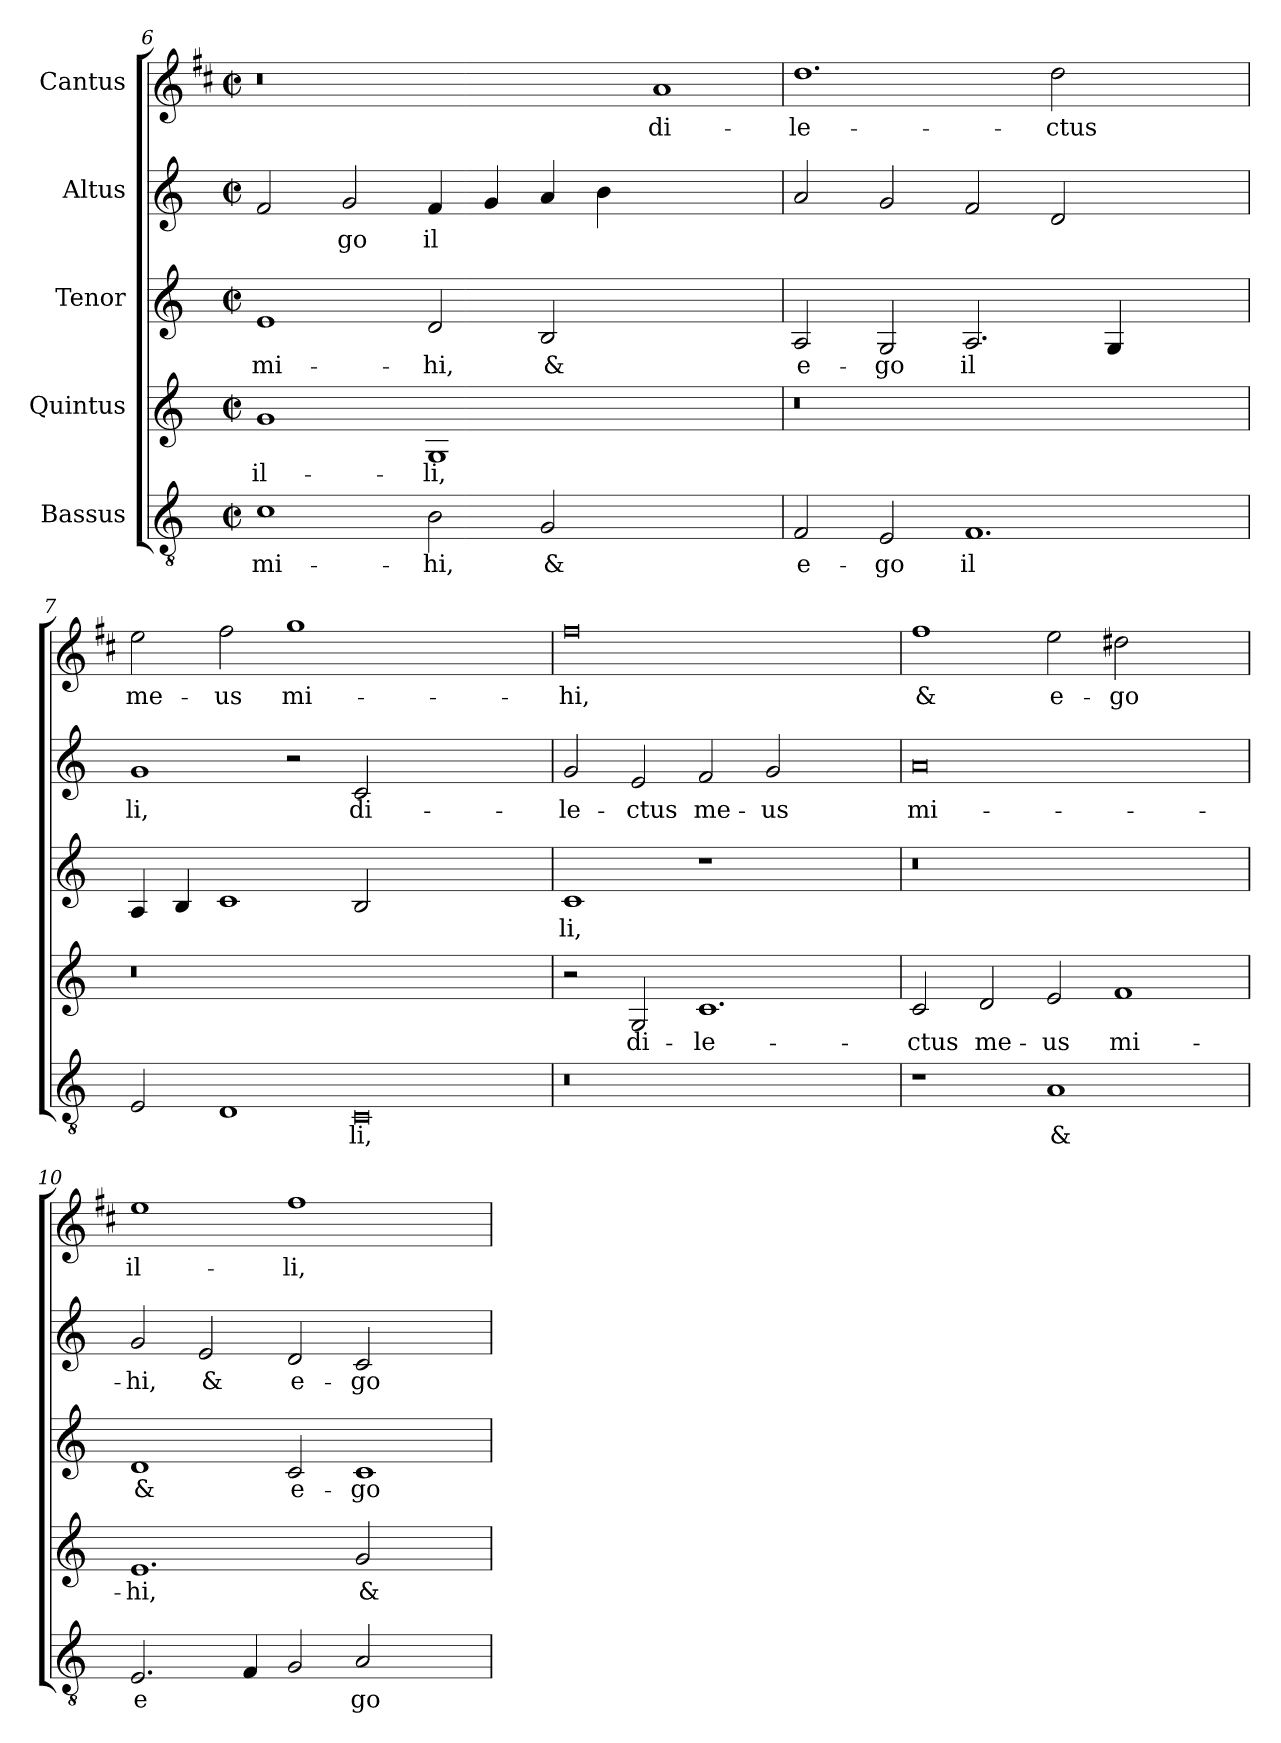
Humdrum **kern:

**kern	**text	**kern	**text	**kern	**text	**kern	**text	**kern	**text
*part5	*part5	*part4	*part4	*part3	*part3	*part2	*part2	*part1	*part1
*staff5	*staff5	*staff4	*staff4	*staff3	*staff3	*staff2	*staff2	*staff1	*staff1
*I"Bassus	*	*I"Quintus	*	*I"Tenor	*	*I"Altus	*	*I"Cantus	*
!!LO:LB:g=z
*clefGv2	*	*clefG2	*	*clefG2	*	*clefG2	*	*clefG2	*
*	*	*	*	*	*	*	*	*ITrd1c2	*
*k[]	*	*k[]	*	*k[]	*	*k[]	*	*k[]	*
*C:	*	*C:	*	*C:	*	*C:	*	*C:	*
*M4/2	*	*M4/2	*	*M4/2	*	*M4/2	*	*M4/2	*
*met(c|)	*	*met(c|)	*	*met(c|)	*	*met(c|)	*	*met(c|)	*
=6	=6	=6	=6	=6	=6	=6	=6	=6	=6
!	!LO:LY:b	!	!LO:LY:b	!	!LO:LY:b	!	!	!	!
*	*	*	*	*	*	*	*	*^	*
1c	mi-	1g	il-	1e	mi-	2f	.	0r	0ryy	.
!	!	!	!	!	!	!	!LO:LY:b	!	!	!
.	.	.	.	.	.	2g	-go	.	.	.
!	!LO:LY:b	!	!LO:LY:b	!	!LO:LY:b	!	!LO:LY:b	!	!	!
2B	-hi,	1G	-li,	2d	-hi,	4f	il	.	.	.
.	.	.	.	.	.	4g	.	.	.	.
!	!LO:LY:b	!	!	!	!LO:LY:b	!	!	!	!	!
2G	&	.	.	2B	&	4a	.	.	.	.
.	.	.	.	.	.	4b	.	.	.	.
!	!	!	!	!	!	!	!	!	!	!LO:LY:b
1ryy	.	1ryy	.	1ryy	.	1ryy	.	1g	1ryy	di-
=7	=7	=7	=7	=7	=7	=7	=7	=7	=7	=7
!	!LO:LY:b	!	!	!	!LO:LY:b	!	!	!	!	!LO:LY:b
2F	e-	0r	.	2A	e-	2a	.	1.cc	0ryy	-le-
!	!LO:LY:b	!	!	!	!LO:LY:b	!	!	!	!	!
2E	-go	.	.	2G	-go	2g	.	.	.	.
!	!LO:LY:b	!	!	!	!LO:LY:b	!	!	!	!	!
1.F	il	.	.	2.A	il	2f	.	.	.	.
!	!	!	!	!	!	!	!	!	!	!LO:LY:b
.	.	.	.	.	.	2d	.	2cc	.	-ctus
.	.	.	.	4G	.	.	.	.	.	.
.	.	2ryy	.	2ryy	.	2ryy	.	2ryy	2ryy	.
=7A	=7A	=7A	=7A	=7A	=7A	=7A	=7A	=7A	=7A	=7A
!	!	!	!	!	!	!	!LO:LY:b	!	!	!LO:LY:b
2E	.	0r	.	4A	.	1g	li,	2dd	0ryy	me-
.	.	.	.	4B	.	.	.	.	.	.
!	!	!	!	!	!	!	!	!	!	!LO:LY:b
1D	.	.	.	1c	.	.	.	2ee	.	-us
!	!	!	!	!	!	!	!	!	!	!LO:LY:b
.	.	.	.	.	.	2r	.	1ff	.	mi-
!	!LO:LY:b	!	!	!	!	!	!LO:LY:b	!	!	!
0C	li,	.	.	2B	.	2c	di-	.	.	.
.	.	1.ryy	.	1.ryy	.	1.ryy	.	1.ryy	1.ryy	.
=8A	=8A	=8A	=8A	=8A	=8A	=8A	=8A	=8A	=8A	=8A
!	!	!	!	!	!LO:LY:b	!	!LO:LY:b	!	!	!LO:LY:b
0r	.	2r	.	1c	li,	2g	-le-	0ee	0ryy	-hi,
!	!	!	!LO:LY:b	!	!	!	!LO:LY:b	!	!	!
.	.	2G	di-	.	.	2e	-ctus	.	.	.
!	!	!	!LO:LY:b	!	!	!	!LO:LY:b	!	!	!
.	.	1.c	-le-	1r	.	2f	me-	.	.	.
!	!	!	!	!	!	!	!LO:LY:b	!	!	!
.	.	.	.	.	.	2g	-us	.	.	.
2ryy	.	.	.	2ryy	.	2ryy	.	2ryy	2ryy	.
=9A	=9A	=9A	=9A	=9A	=9A	=9A	=9A	=9A	=9A	=9A
!	!	!	!LO:LY:b	!	!	!	!LO:LY:b	!	!	!LO:LY:b
1r	.	2c	-ctus	0r	.	0a	mi-	1ee	0ryy	&
!	!	!	!LO:LY:b	!	!	!	!	!	!	!
.	.	2d	me-	.	.	.	.	.	.	.
!	!LO:LY:b	!	!LO:LY:b	!	!	!	!	!	!	!LO:LY:b
1A	&	2e	-us	.	.	.	.	2dd	.	e-
!	!	!	!LO:LY:b	!	!	!	!	!	!	!LO:LY:b
.	.	1f	mi-	.	.	.	.	2cc#X	.	-go
2ryy	.	.	.	2ryy	.	2ryy	.	2ryy	2ryy	.
=10A	=10A	=10A	=10A	=10A	=10A	=10A	=10A	=10A	=10A	=10A
!	!LO:LY:b	!	!LO:LY:b	!	!LO:LY:b	!	!LO:LY:b	!	!	!LO:LY:b
2.E	e	1.e	-hi,	1d	&	2g	-hi,	1dd	1ryy	il-
!	!	!	!	!	!	!	!LO:LY:b	!	!	!
.	.	.	.	.	.	2e	&	.	.	.
4F	.	.	.	.	.	.	.	.	.	.
!	!	!	!	!	!LO:LY:b	!	!LO:LY:b	!	!	!LO:LY:b
2G	.	.	.	2c	e-	2d	e-	1ee	2ryy	-li,
!	!LO:LY:b	!	!LO:LY:b	!	!LO:LY:b	!	!LO:LY:b	!	!	!
2A	go	2g	&	1c	-go	2c	-go	.	2ryy	.
2ryy	.	2ryy	.	.	.	2ryy	.	2ryy	2ryy	.
*	*	*	*	*	*	*	*	*v	*v	*
=	=	=	=	=	=	=	=	=	=
*-	*-	*-	*-	*-	*-	*-	*-	*-	*-
